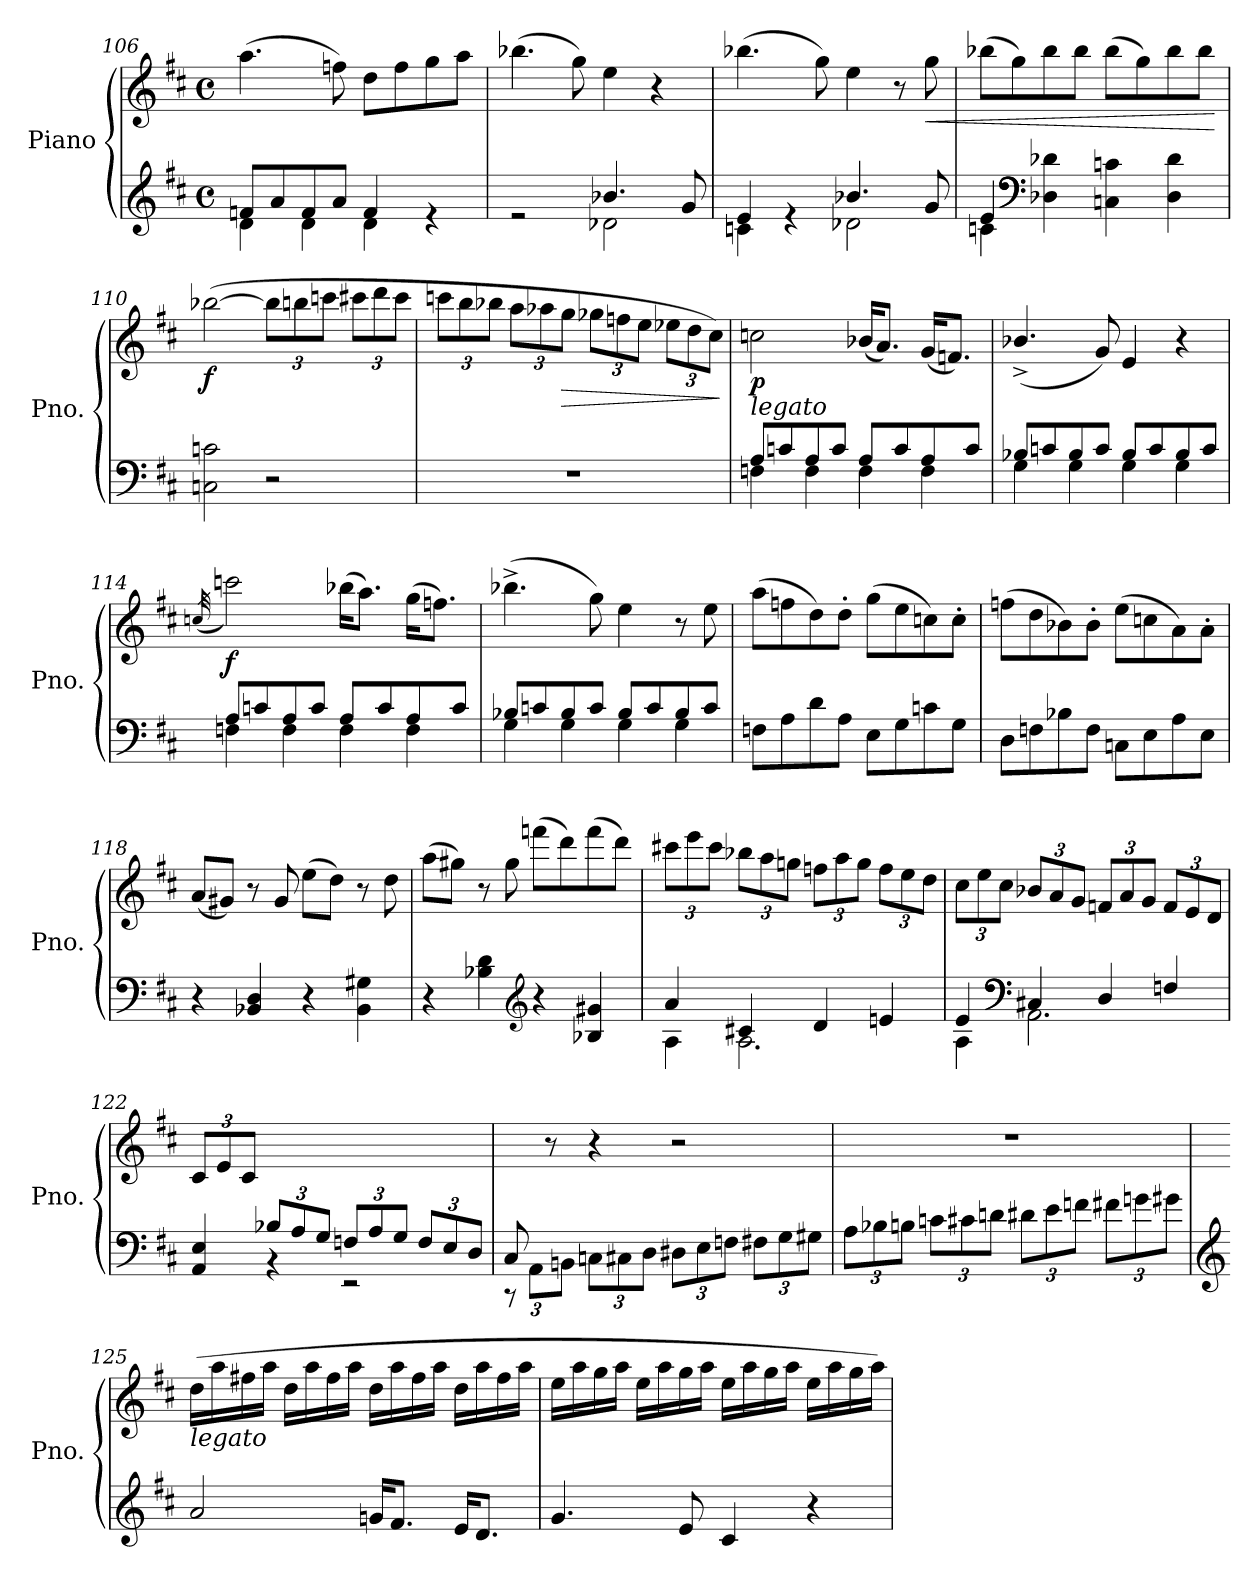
**kern	**kern	**dynam
*part1	*part1	*part1
*staff2	*staff1	*staff1/2
*I"Piano	*	*
*I'Pno.	*	*
*clefG2	*clefG2	*
*k[f#c#]	*k[f#c#]	*
*M4/4	*M4/4	*
*met(c)	*met(c)	*
=106	=106	=106
*^	*	*
8fn/L	4d\	(>4.aa\	.
8a/	.	.	.
8f/	4d\	.	.
8a/J	.	8ffn\)	.
4f/	4d\	8dd\L	.
.	.	8ff\	.
4re	4ryy	8gg\	.
.	.	8aa\J	.
=107	=107	=107	=107
2re	2ryy	(>4.bb-X\	.
.	.	8gg\)	.
4.b-X/	2d-X\	4ee\	.
.	.	4r	.
8g/	.	.	.
!!LO:LB:g=z
=108	=108	=108	=108
4e/	4cn\	(>4.bb-X\	.
4re	4ryy	.	.
.	.	8gg\)	.
4.b-X/	2d-X\	4ee\	.
.	.	8r	.
!	!	!	!LO:HP:b
8g/	.	8gg\	<
=109	=109	=109	=109
4e/	4cn\	(>8bb-X\L	.
.	.	8gg\)	.
*clefF4	*	*	*
4D-X\ 4d-X\	2.ryy	8bb-\	.
.	.	8bb-\J	.
4Cn\ 4cn\	.	(>8bb-\L	.
.	.	8gg\)	.
4D-\ 4d-\	.	8bb-\	.
.	.	8bb-\J	.
*v	*v	*	*
.	.	[
=110	=110	=110
!	!	!LO:DY:b
2Cn\ 2cn\	(>[2bb-X\	f
*	*Xbrackettup	*
2r	12bb-\L]	.
.	12bbn\	.
.	12cccn\J	.
.	12ccc#X\L	.
.	12ddd\	.
.	12ccc#\J	.
=111	=111	=111
1r	12cccn\L	.
.	12bb\	.
.	12bb-X\J	.
.	12aa\L	.
.	12aa-X\	.
!	!	!LO:HP:b
.	12gg\J	>
.	12gg-X\L	.
.	12ffn\	.
.	12ee\J	.
.	12ee-X\L	.
.	12dd\	.
.	12cc#\J)	.
.	.	]
!!LO:PB:g=z
=112	=112	=112
*^	*	*
!	!	!LO:TX:b:i:t=legato	!
!	!	!	!LO:DY:b
8A/L	4Fn\	2ccn\	p
8cn/	.	.	.
8A/	4F\	.	.
8c/J	.	.	.
8A/L	4F\	(<16b-X/KL	.
.	.	8.a/J)	.
8c/	.	.	.
8A/	4F\	(<16g/KL	.
.	.	8.fn/J)	.
8c/J	.	.	.
=113	=113	=113	=113
8B-X/L	4G\	(<4.b-X^/	.
8cn/	.	.	.
8B-/	4G\	.	.
8c/J	.	8g/)	.
8B-/L	4G\	4e/	.
8c/	.	.	.
8B-/	4G\	4r	.
8c/J	.	.	.
=114	=114	=114	=114
.	.	(<32qccn/	.
!	!	!	!LO:DY:b
8A/L	4Fn\	2cccn\)	f
8cn/	.	.	.
8A/	4F\	.	.
8c/J	.	.	.
8A/L	4F\	(>16bb-X\KL	.
.	.	8.aa\J)	.
8c/	.	.	.
8A/	4F\	(>16gg\KL	.
.	.	8.ffn\J)	.
8c/J	.	.	.
=115	=115	=115	=115
8B-X/L	4G\	(>4.bb-X^\	.
8cn/	.	.	.
8B-/	4G\	.	.
8c/J	.	8gg\)	.
8B-/L	4G\	4ee\	.
8c/	.	.	.
8B-/	4G\	8r	.
8c/J	.	8ee\	.
*v	*v	*	*
=116	=116	=116
8Fn\L	(>8aa\L	.
8A\	8ffn\	.
8d\	8dd\)	.
8A\J	8dd'\J	.
8E\L	(>8gg\L	.
8G\	8ee\	.
8cn\	8ccn\)	.
8G\J	8cc'\J	.
!!LO:LB:g=z
=117	=117	=117
8D\L	(>8ffn\L	.
8Fn\	8dd\	.
8B-X\	8b-X\)	.
8F\J	8b-'\J	.
8Cn\L	(>8ee\L	.
8E\	8ccn\	.
8A\	8a\)	.
8E\J	8a'\J	.
=118	=118	=118
4r	(<8a/L	.
.	8g#X/J)	.
4BB-X/ 4D/	8r	.
.	8g#/	.
4r	(>8ee\L	.
.	8dd\J)	.
4BB-\ 4G#X\	8r	.
.	8dd\	.
=119	=119	=119
4r	(>8aa\L	.
.	8gg#X\J)	.
4B-X\ 4d\	8r	.
.	8gg#\	.
*clefG2	*	*
4r	(>8fffn\L	.
.	8ddd\)	.
4B-X/ 4g#X/	(>8fff\	.
.	8ddd\J)	.
=120	=120	=120
*^	*	*
4a/	4A\	(>12ccc#X\L	.
.	.	12eee\	.
.	.	12ccc#\J	.
4c#X/	2.A\	12bb-X\L	.
.	.	12aa\	.
.	.	12ggn\J	.
4d/	.	12ffn\L	.
.	.	12aa\	.
.	.	12gg\J	.
4en/	.	12ff\L	.
.	.	12ee\	.
.	.	12dd\J	.
!!LO:LB:g=z
=121	=121	=121	=121
4e/	4A\	12cc#\L	.
.	.	12ee\	.
.	.	12cc#\J	.
*clefF4	*	*	*
4C#X/	2.AA\	12b-X/L	.
.	.	12a/	.
.	.	12g/J	.
4D/	.	12fn/L	.
.	.	12a/	.
.	.	12g/J	.
4Fn/	.	12f/L	.
.	.	12e/	.
.	.	12d/J	.
=122	=122	=122	=122
4ryy	4AA/ 4E/	12c#/L	.
.	.	12e/	.
.	.	12c#/J	.
*Xbrackettup	*	*	*
12B-X/L	4r	2.ryy	.
12A/	.	.	.
12G/J	.	.	.
12Fn/L	2r	.	.
12A/	.	.	.
12G/J	.	.	.
12F/L	.	.	.
12E/	.	.	.
12D/J	.	.	.
=123	=123	=123	=123
12rCC	8C#/)	8ryy	.
12AA\L	.	.	.
.	2..ryy	8r	.
12BBn\J	.	.	.
12Cn\L	.	4r	.
12C#X\	.	.	.
12D\J	.	.	.
12D#X\L	.	2r	.
12E\	.	.	.
12Fn\J	.	.	.
12F#X\L	.	.	.
12G\	.	.	.
12G#X\J	.	.	.
*v	*v	*	*
!!LO:LB:g=z
=124	=124	=124
12A\L	1r	.
12B-X\	.	.
12Bn\J	.	.
12cn\L	.	.
12c#X\	.	.
12dn\J	.	.
12d#X\L	.	.
12e\	.	.
12fn\J	.	.
12f#X\L	.	.
12gn\	.	.
12g#X\J	.	.
=125	=125	=125
*clefG2	*	*
!	!LO:TX:b:i:t=legato	!
2a/	(>16dd\LL	.
.	16aa\	.
.	16ff#X\	.
.	16aa\JJ	.
.	16dd\LL	.
.	16aa\	.
.	16ff#\	.
.	16aa\JJ	.
16gn/KL	16dd\LL	.
8.f#/J	16aa\	.
.	16ff#\	.
.	16aa\JJ	.
16e/KL	16dd\LL	.
8.d/J	16aa\	.
.	16ff#\	.
.	16aa\JJ	.
=126	=126	=126
4.g/	16ee\LL	.
.	16aa\	.
.	16gg\	.
.	16aa\JJ	.
.	16ee\LL	.
.	16aa\	.
8e/	16gg\	.
.	16aa\JJ	.
4c#/	16ee\LL	.
.	16aa\	.
.	16gg\	.
.	16aa\JJ	.
4r	16ee\LL	.
.	16aa\	.
.	16gg\	.
.	16aa\JJ)	.
=	=	=
*-	*-	*-
